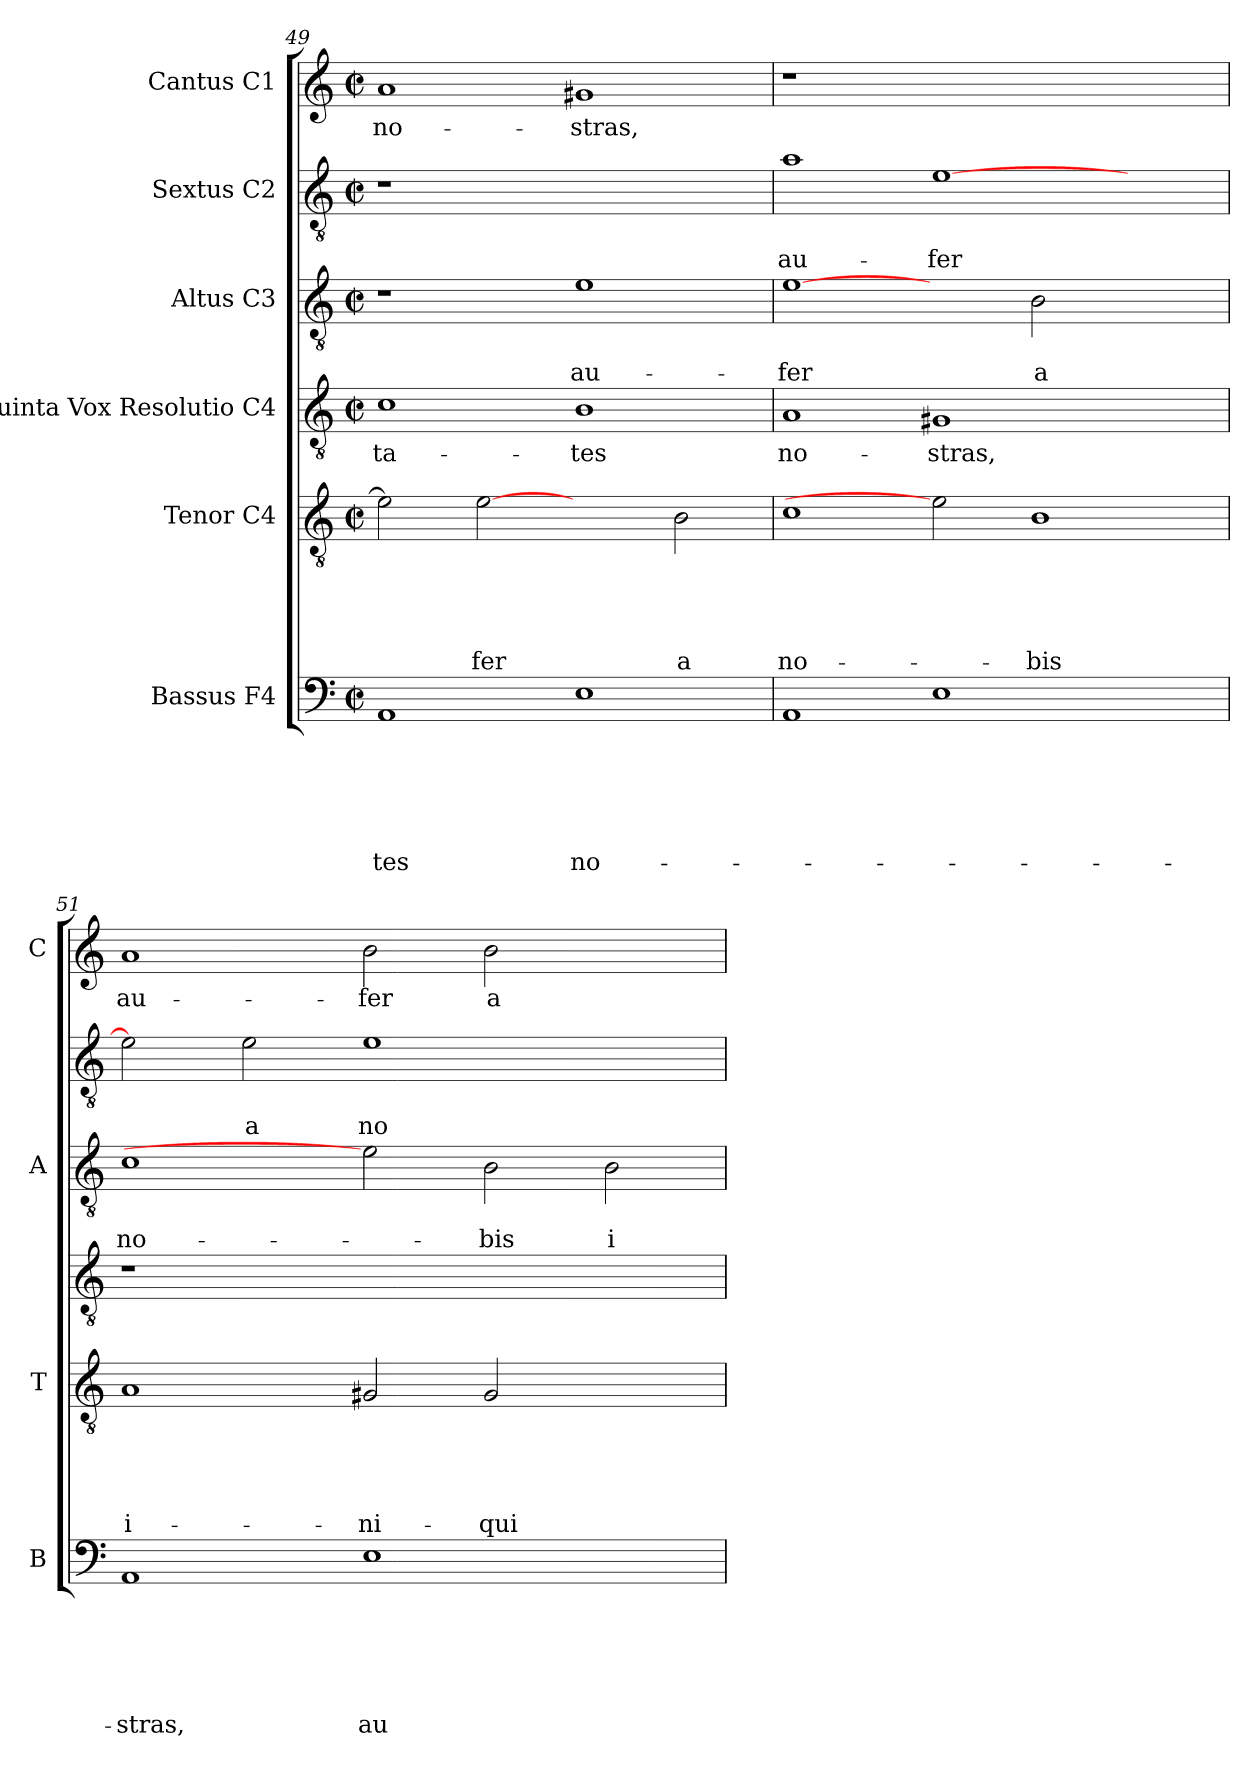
**kern	**text	**text	**text	**text	**text	**text	**kern	**text	**text	**text	**text	**text	**kern	**text	**kern	**text	**text	**kern	**text	**text	**kern	**text
*part6	*part6	*part6	*part6	*part6	*part6	*part6	*part5	*part5	*part5	*part5	*part5	*part5	*part4	*part4	*part3	*part3	*part3	*part2	*part2	*part2	*part1	*part1
*staff6	*staff6	*staff6	*staff6	*staff6	*staff6	*staff6	*staff5	*staff5	*staff5	*staff5	*staff5	*staff5	*staff4	*staff4	*staff3	*staff3	*staff3	*staff2	*staff2	*staff2	*staff1	*staff1
*I"Bassus F4	*	*	*	*	*	*	*I"Tenor C4	*	*	*	*	*	*I"Quinta Vox Resolutio C4	*	*I"Altus C3	*	*	*I"Sextus C2	*	*	*I"Cantus C1	*
*I'B	*	*	*	*	*	*	*I'T	*	*	*	*	*	*	*	*I'A	*	*	*	*	*	*I'C	*
!!LO:PB:g=z
*clefF4	*	*	*	*	*	*	*clefGv2	*	*	*	*	*	*clefGv2	*	*clefGv2	*	*	*clefGv2	*	*	*clefG2	*
*k[]	*	*	*	*	*	*	*k[]	*	*	*	*	*	*k[]	*	*k[]	*	*	*k[]	*	*	*k[]	*
*C:	*	*	*	*	*	*	*C:	*	*	*	*	*	*C:	*	*C:	*	*	*C:	*	*	*C:	*
*M2/2	*	*	*	*	*	*	*M2/2	*	*	*	*	*	*M2/2	*	*M2/2	*	*	*M2/2	*	*	*M2/2	*
*met(c|)	*	*	*	*	*	*	*met(c|)	*	*	*	*	*	*met(c|)	*	*met(c|)	*	*	*met(c|)	*	*	*met(c|)	*
=49	=49	=49	=49	=49	=49	=49	=49	=49	=49	=49	=49	=49	=49	=49	=49	=49	=49	=49	=49	=49	=49	=49
!	!	!	!	!	!	!LO:LY:b	!	!	!	!	!	!	!	!LO:LY:b	!	!	!	!	!	!	!	!LO:LY:b
1AA	.	.	.	.	.	-tes	2e\]	.	.	.	.	.	1c	-ta-	1r	.	.	1r	.	.	1a	no-
!	!	!	!	!	!	!	!	!	!	!	!	!LO:LY:b	!	!	!	!	!	!	!	!	!	!
.	.	.	.	.	.	.	[2e	.	.	.	.	-fer	.	.	.	.	.	.	.	.	.	.
!	!	!	!	!	!	!LO:LY:b	!	!	!	!	!	!	!	!LO:LY:b	!	!	!LO:LY:b	!	!	!	!	!LO:LY:b
1E	.	.	.	.	.	no-	2ryy	.	.	.	.	.	1B	-tes	1e	.	au-	1ryy	.	.	1g#X	-stras,
!	!	!	!	!	!	!	!	!	!	!	!	!LO:LY:b	!	!	!	!	!	!	!	!	!	!
.	.	.	.	.	.	.	2B\	.	.	.	.	a	.	.	.	.	.	.	.	.	.	.
=50	=50	=50	=50	=50	=50	=50	=50	=50	=50	=50	=50	=50	=50	=50	=50	=50	=50	=50	=50	=50	=50	=50
!	!	!	!	!	!	!	!	!	!	!	!	!LO:LY:b	!	!LO:LY:b	!	!	!LO:LY:b	!	!	!LO:LY:b	!	!
1AA	.	.	.	.	.	.	1c	.	.	.	.	no-	1A	no-	[1e	.	-fer	1a	.	au-	1r	.
!	!	!	!	!	!	!	!	!	!	!	!	!	!	!LO:LY:b	!	!	!	!	!	!LO:LY:b	!	!
1E	.	.	.	.	.	.	2e]	.	.	.	.	.	1G#X	-stras,	2ryy	.	.	[1e	.	-fer	1.ryy	.
!	!	!	!	!	!	!	!	!	!	!	!	!LO:LY:b	!	!	!	!	!LO:LY:b	!	!	!	!	!
.	.	.	.	.	.	.	1B	.	.	.	.	-bis	.	.	2B\	.	a	.	.	.	.	.
2ryy	.	.	.	.	.	.	.	.	.	.	.	.	2ryy	.	2ryy	.	.	2ryy	.	.	.	.
=51	=51	=51	=51	=51	=51	=51	=51	=51	=51	=51	=51	=51	=51	=51	=51	=51	=51	=51	=51	=51	=51	=51
!	!	!	!	!	!	!LO:LY:b	!	!	!	!	!	!LO:LY:b	!	!	!	!	!LO:LY:b	!	!	!	!	!LO:LY:b
1AA	.	.	.	.	.	-stras,	1A	.	.	.	.	i-	1r	.	1c	.	no-	2e\]	.	.	1a	au-
!	!	!	!	!	!	!	!	!	!	!	!	!	!	!	!	!	!	!	!	!LO:LY:b	!	!
.	.	.	.	.	.	.	.	.	.	.	.	.	.	.	.	.	.	2e\	.	a	.	.
!	!	!	!	!	!	!LO:LY:b	!	!	!	!	!	!LO:LY:b	!	!	!	!	!	!	!	!LO:LY:b	!	!LO:LY:b
1E	.	.	.	.	.	au-	2G#X/	.	.	.	.	-ni-	1.ryy	.	2e]	.	.	1e	.	no-	2b\	-fer
!	!	!	!	!	!	!	!	!	!	!	!	!LO:LY:b	!	!	!	!	!LO:LY:b	!	!	!	!	!LO:LY:b
.	.	.	.	.	.	.	2G#/	.	.	.	.	-qui-	.	.	2B\	.	-bis	.	.	.	2b\	a
!	!	!	!	!	!	!	!	!	!	!	!	!	!	!	!	!	!LO:LY:b	!	!	!	!	!
2ryy	.	.	.	.	.	.	2ryy	.	.	.	.	.	.	.	2B\	.	i-	2ryy	.	.	2ryy	.
=	=	=	=	=	=	=	=	=	=	=	=	=	=	=	=	=	=	=	=	=	=	=
*-	*-	*-	*-	*-	*-	*-	*-	*-	*-	*-	*-	*-	*-	*-	*-	*-	*-	*-	*-	*-	*-	*-
